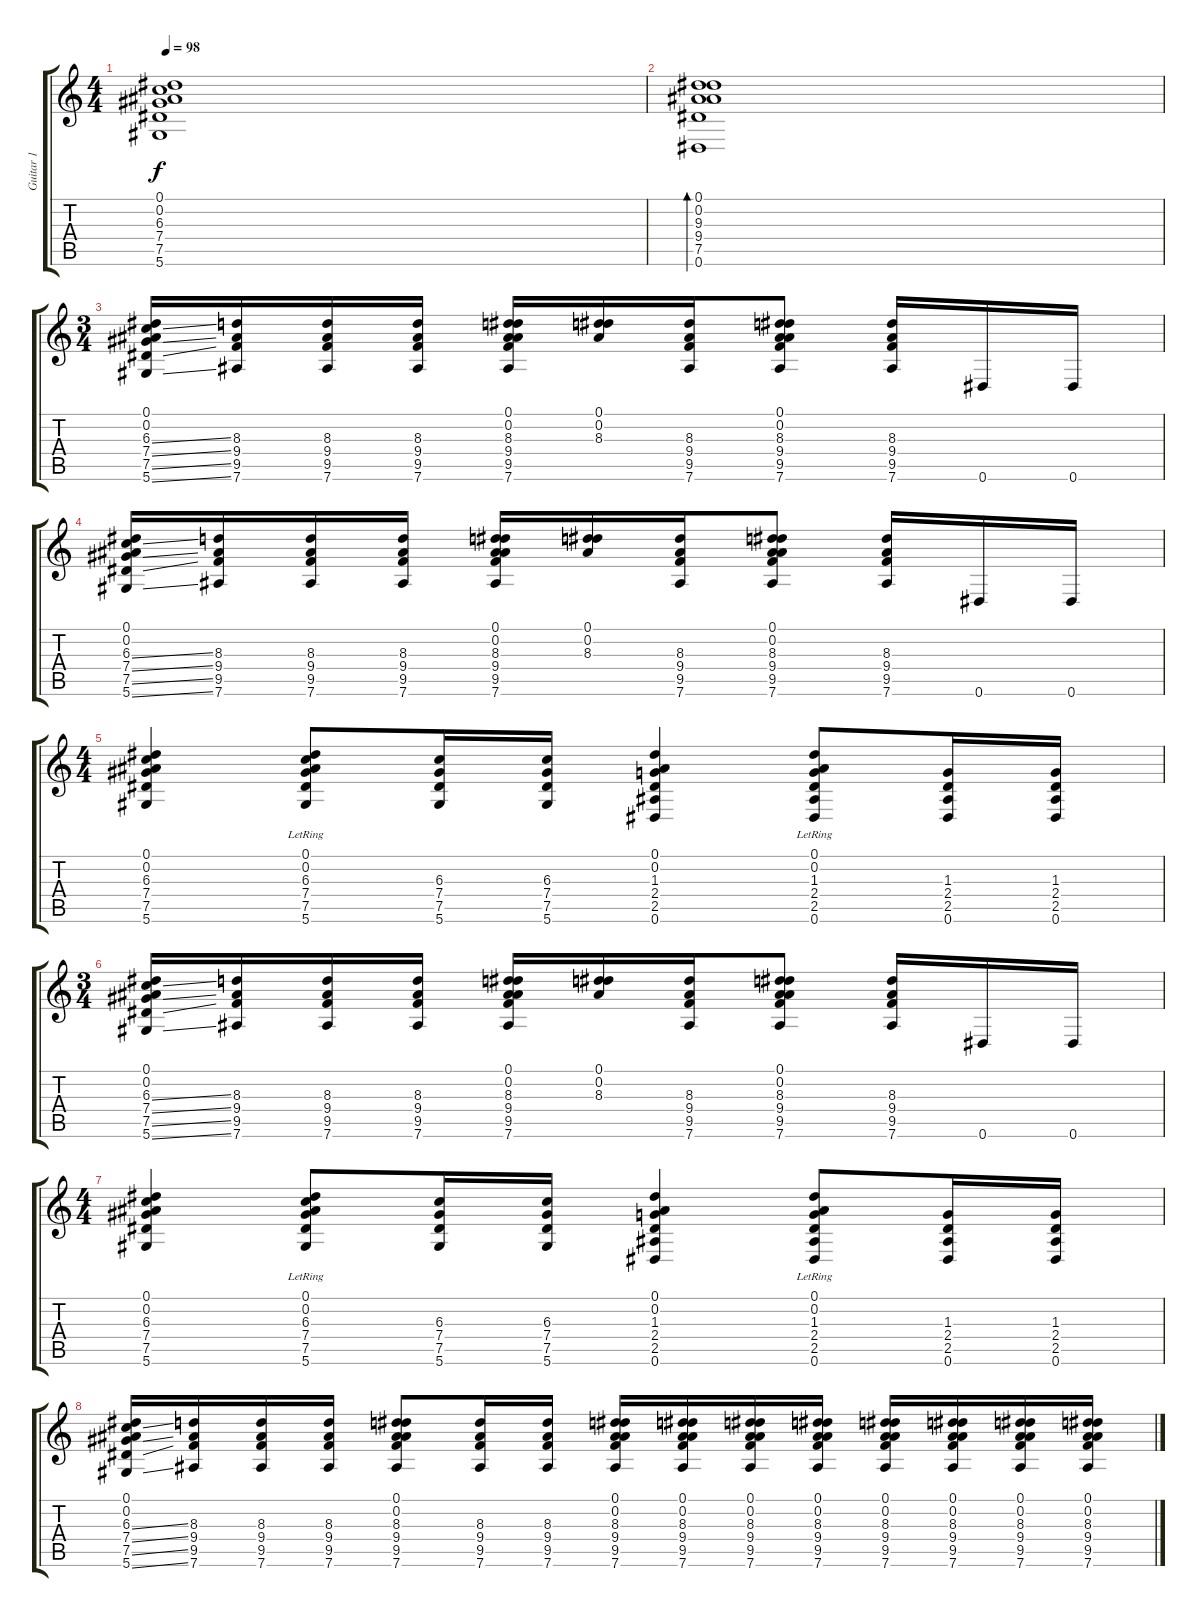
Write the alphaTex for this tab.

\track ("Guitar 1" "Guitar 1") {instrument acousticguitarsteel}
\staff {score tabs}
\tuning (Eb4 Bb3 Gb3 Db3 Ab2 Eb2) {hide}
\ts (4 4)
\tempo 98
\clef g2
\ks c
(0.1 0.2 6.3 7.4 7.5 5.6).1{dy f} |
(0.1 0.2 9.3 9.4 7.5 0.6).1{bd 60} |
\ts (3 4)
(0.1 0.2 6.3{ss} 7.4{ss} 7.5{ss} 5.6{ss}).16 (8.3 9.4 9.5 7.6).16 (8.3 9.4 9.5 7.6).16 (8.3 9.4 9.5 7.6).16 (0.1 0.2 8.3 9.4 9.5 7.6).16 (0.1 0.2 8.3).16 (8.3 9.4 9.5 7.6).16 (0.1 0.2 8.3 9.4 9.5 7.6).8 (8.3 9.4 9.5 7.6).16 0.6.16 0.6.16 |
(0.1 0.2 6.3{ss} 7.4{ss} 7.5{ss} 5.6{ss}).16 (8.3 9.4 9.5 7.6).16 (8.3 9.4 9.5 7.6).16 (8.3 9.4 9.5 7.6).16 (0.1 0.2 8.3 9.4 9.5 7.6).16 (0.1 0.2 8.3).16 (8.3 9.4 9.5 7.6).16 (0.1 0.2 8.3 9.4 9.5 7.6).8 (8.3 9.4 9.5 7.6).16 0.6.16 0.6.16 |
\ts (4 4)
(0.1 0.2 6.3 7.4 7.5 5.6).4 (0.1{lr} 0.2{lr} 6.3{lr} 7.4{lr} 7.5{lr} 5.6).8 (6.3 7.4 7.5 5.6).16 (6.3 7.4 7.5 5.6).16 (0.1 0.2 1.3 2.4 2.5 0.6).4 (0.1{lr} 0.2{lr} 1.3{lr} 2.4{lr} 2.5{lr} 0.6).8 (1.3 2.4 2.5 0.6).16 (1.3 2.4 2.5 0.6).16 |
\ts (3 4)
(0.1 0.2 6.3{ss} 7.4{ss} 7.5{ss} 5.6{ss}).16 (8.3 9.4 9.5 7.6).16 (8.3 9.4 9.5 7.6).16 (8.3 9.4 9.5 7.6).16 (0.1 0.2 8.3 9.4 9.5 7.6).16 (0.1 0.2 8.3).16 (8.3 9.4 9.5 7.6).16 (0.1 0.2 8.3 9.4 9.5 7.6).8 (8.3 9.4 9.5 7.6).16 0.6.16 0.6.16 |
\ts (4 4)
(0.1 0.2 6.3 7.4 7.5 5.6).4 (0.1{lr} 0.2{lr} 6.3{lr} 7.4{lr} 7.5{lr} 5.6).8 (6.3 7.4 7.5 5.6).16 (6.3 7.4 7.5 5.6).16 (0.1 0.2 1.3 2.4 2.5 0.6).4 (0.1{lr} 0.2{lr} 1.3{lr} 2.4{lr} 2.5{lr} 0.6).8 (1.3 2.4 2.5 0.6).16 (1.3 2.4 2.5 0.6).16 |
(0.1 0.2 6.3{ss} 7.4{ss} 7.5{ss} 5.6{ss}).16 (8.3 9.4 9.5 7.6).16 (8.3 9.4 9.5 7.6).16 (8.3 9.4 9.5 7.6).16 (0.1 0.2 8.3 9.4 9.5 7.6).8 (8.3 9.4 9.5 7.6).16 (8.3 9.4 9.5 7.6).16 (0.1 0.2 8.3 9.4 9.5 7.6).16 (0.1 0.2 8.3 9.4 9.5 7.6).16 (0.1 0.2 8.3 9.4 9.5 7.6).16 (0.1 0.2 8.3 9.4 9.5 7.6).16 (0.1 0.2 8.3 9.4 9.5 7.6).16 (0.1 0.2 8.3 9.4 9.5 7.6).16 (0.1 0.2 8.3 9.4 9.5 7.6).16 (0.1 0.2 8.3 9.4 9.5 7.6).16
